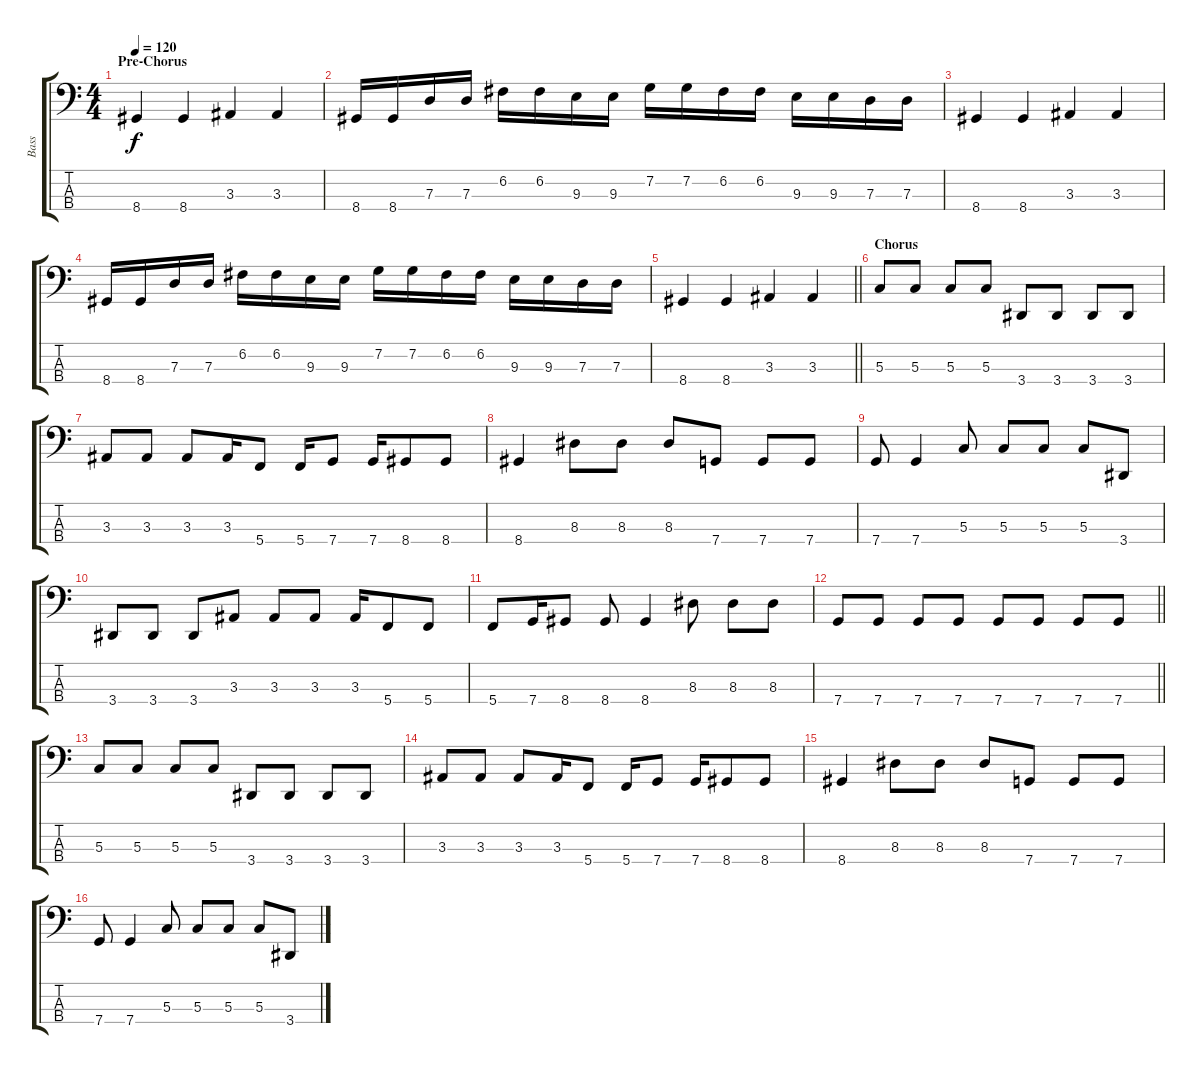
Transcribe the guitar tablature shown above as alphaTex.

\track ("Bass" "Bass") {instrument electricbassfinger}
\staff {score tabs}
\tuning (F2 C2 G1 C1) {hide}
\ts (4 4)
\section ("" "Pre-Chorus")
\tempo 120
\clef f4
\ks c
8.4.4{dy f} 8.4.4 3.3.4 3.3.4 |
8.4.16 8.4.16 7.3.16 7.3.16 6.2.16 6.2.16 9.3.16 9.3.16 7.2.16 7.2.16 6.2.16 6.2.16 9.3.16 9.3.16 7.3.16 7.3.16 |
8.4.4 8.4.4 3.3.4 3.3.4 |
8.4.16 8.4.16 7.3.16 7.3.16 6.2.16 6.2.16 9.3.16 9.3.16 7.2.16 7.2.16 6.2.16 6.2.16 9.3.16 9.3.16 7.3.16 7.3.16 |
\barLineRight lightlight
8.4.4 8.4.4 3.3.4 3.3.4 |
\section ("" "Chorus")
5.3.8 5.3.8 5.3.8 5.3.8 3.4.8 3.4.8 3.4.8 3.4.8 |
3.3.8 3.3.8 3.3.8 3.3.16 5.4.8 5.4.16 7.4.8 7.4.16 8.4.8 8.4.8 |
8.4.4 8.3.8 8.3.8 8.3.8 7.4.8 7.4.8 7.4.8 |
7.4.8 7.4.4 5.3.8 5.3.8 5.3.8 5.3.8 3.4.8 |
3.4.8 3.4.8 3.4.8 3.3.8 3.3.8 3.3.8 3.3.16 5.4.8 5.4.8 |
5.4.8 7.4.16 8.4.8 8.4.8 8.4.4 8.3.8 8.3.8 8.3.8 |
\barLineRight lightlight
7.4.8 7.4.8 7.4.8 7.4.8 7.4.8 7.4.8 7.4.8 7.4.8 |
5.3.8 5.3.8 5.3.8 5.3.8 3.4.8 3.4.8 3.4.8 3.4.8 |
3.3.8 3.3.8 3.3.8 3.3.16 5.4.8 5.4.16 7.4.8 7.4.16 8.4.8 8.4.8 |
8.4.4 8.3.8 8.3.8 8.3.8 7.4.8 7.4.8 7.4.8 |
7.4.8 7.4.4 5.3.8 5.3.8 5.3.8 5.3.8 3.4.8
